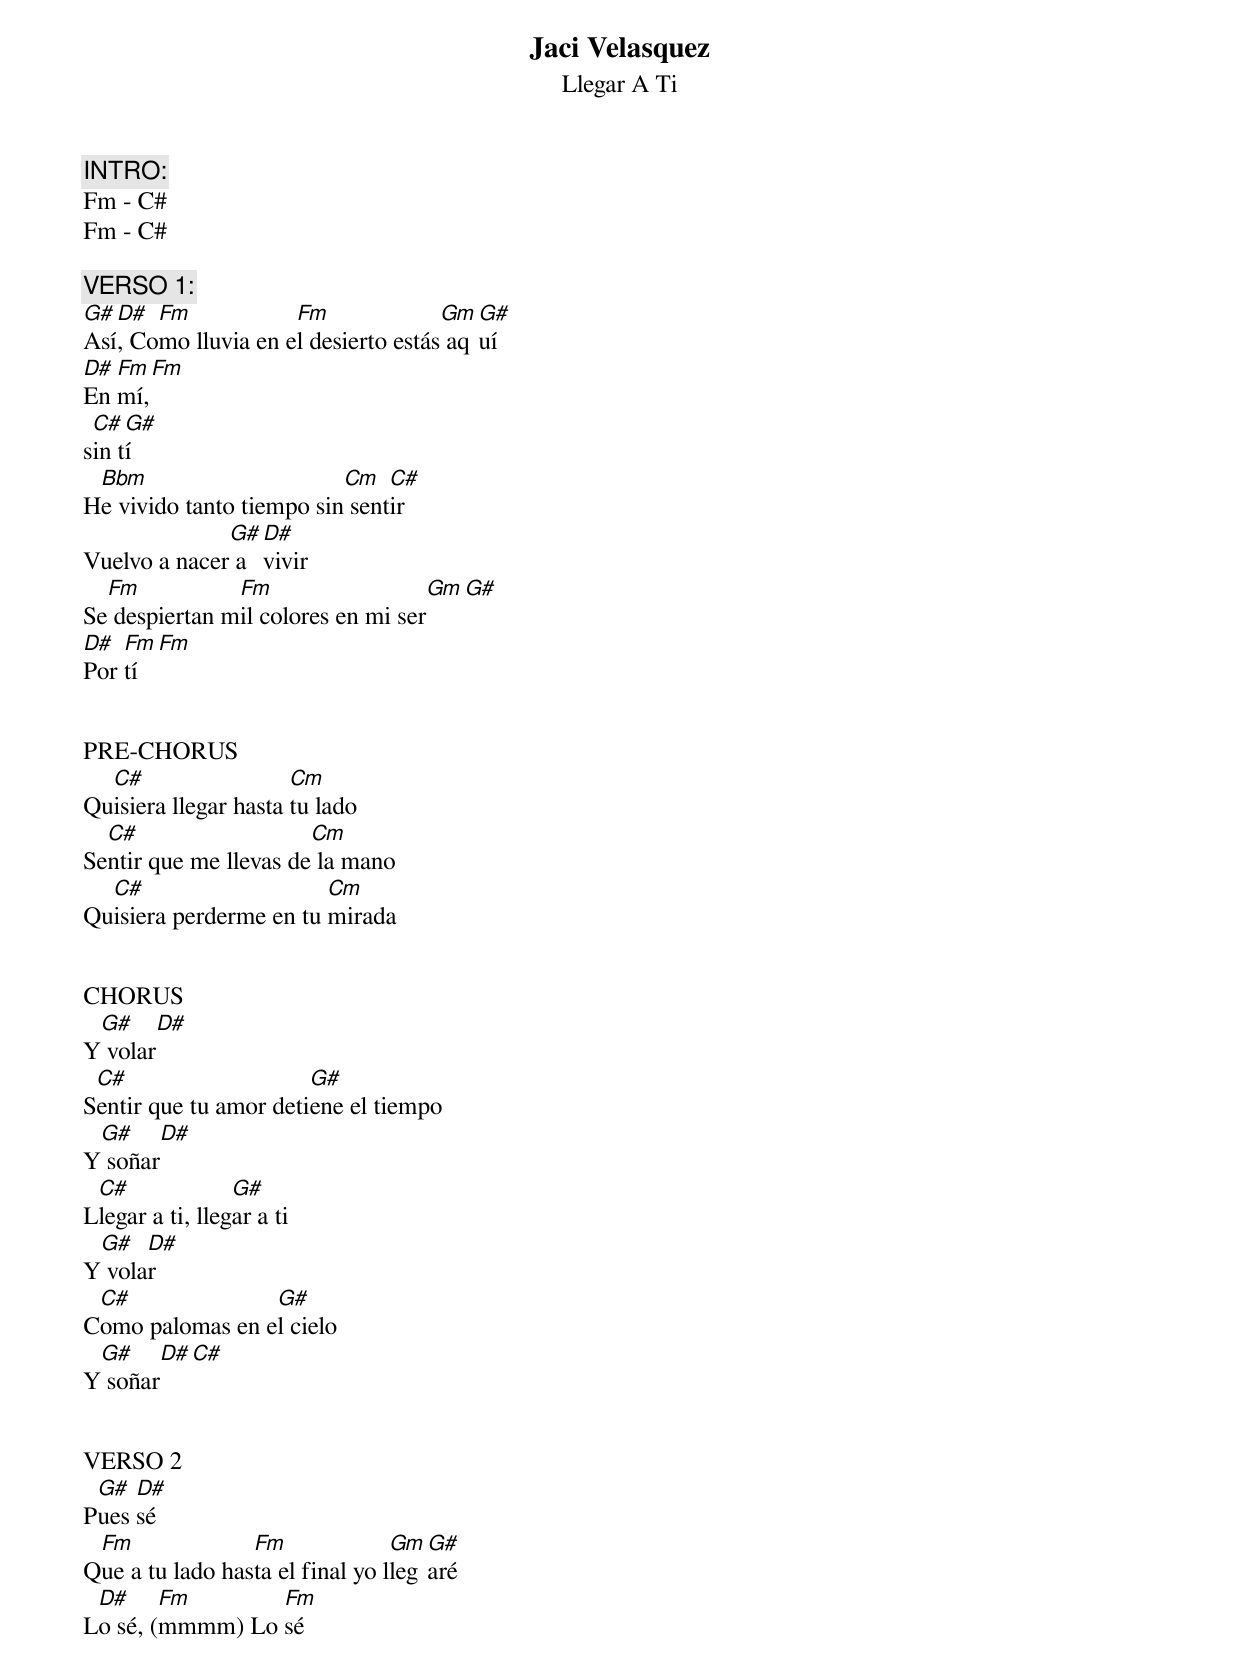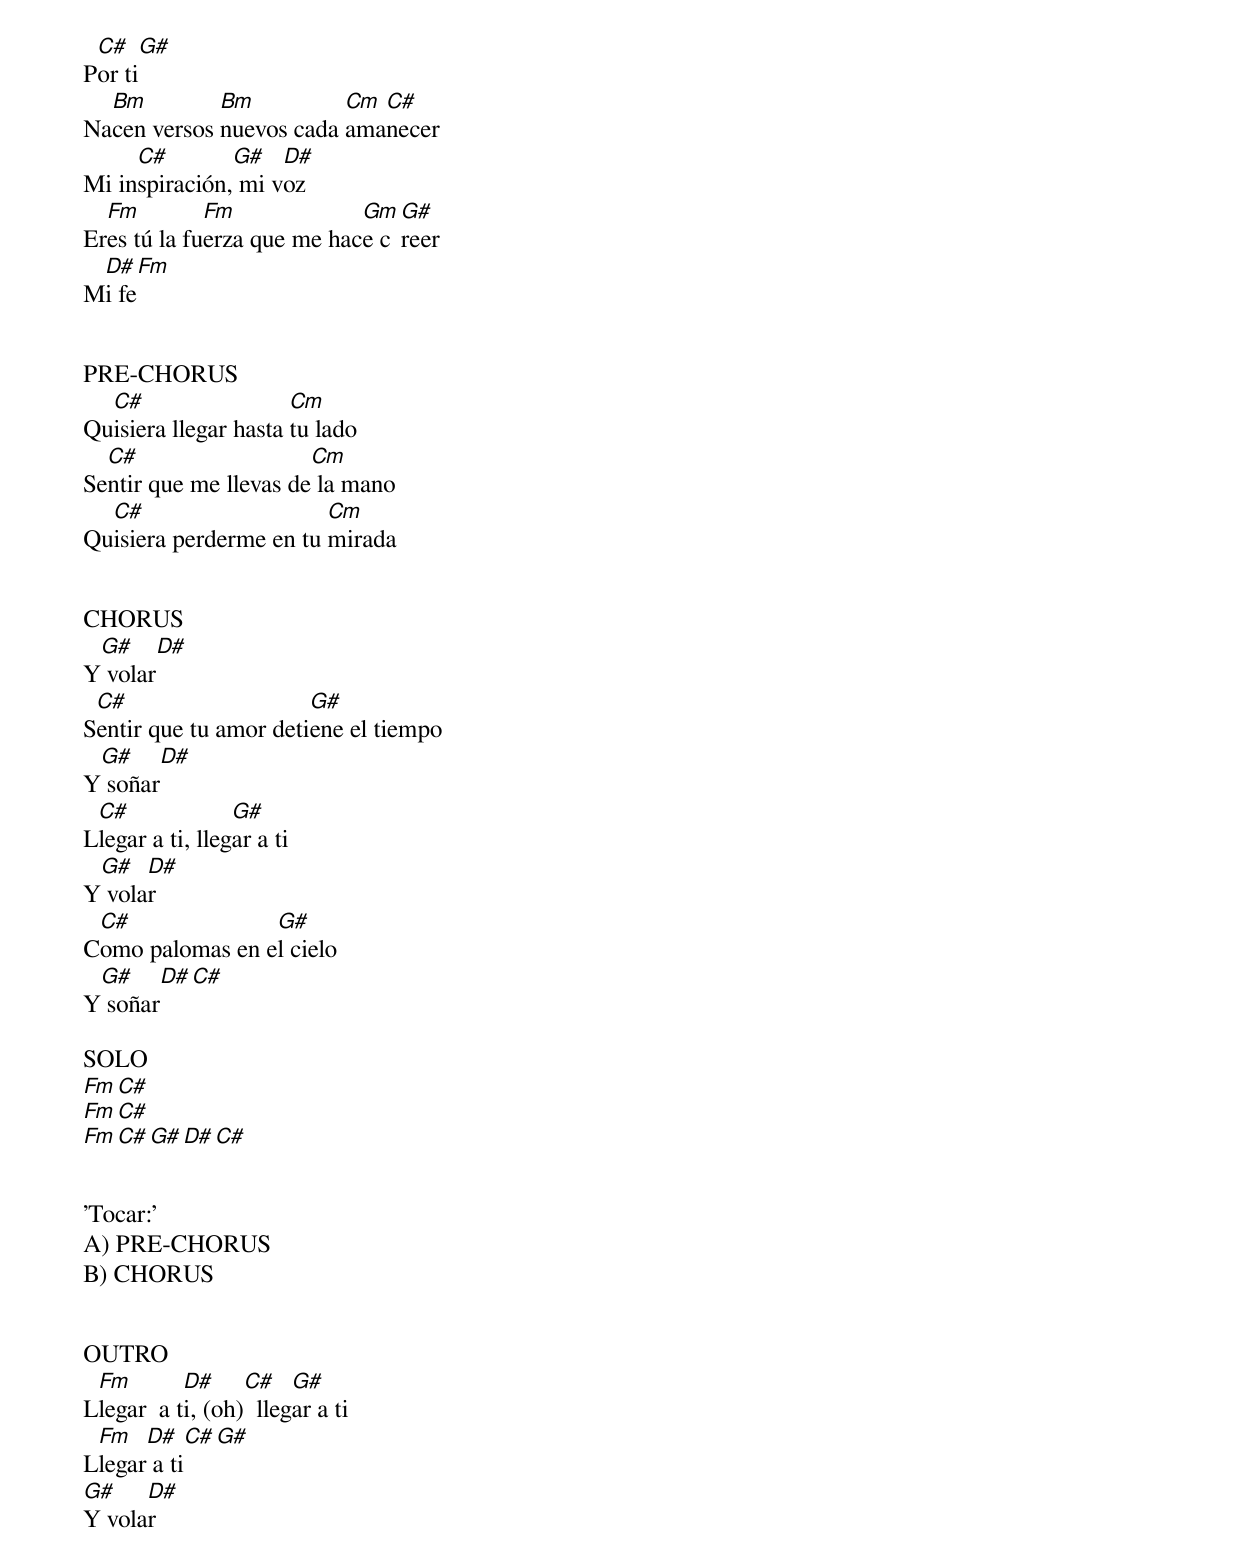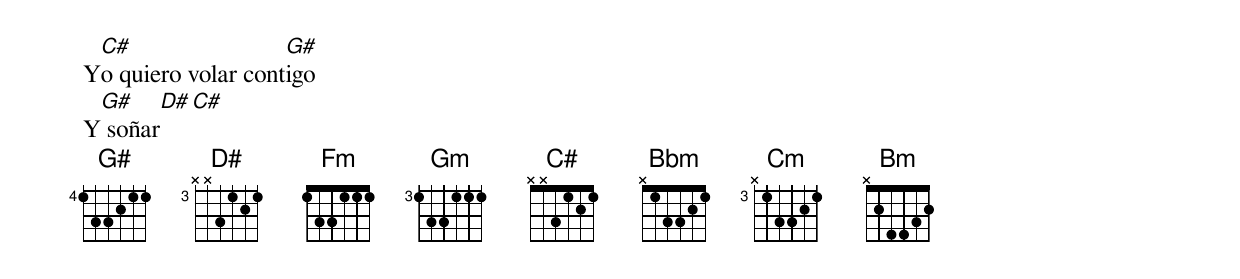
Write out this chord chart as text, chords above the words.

Jaci Velasquez
Llegar A Ti
INTRO:
Fm - C#
Fm - C#

VERSO 1:
G# D#  Fm            Fm              Gm G#
Así, Como lluvia en el desierto estás aquí
D# Fm     Fm
En mí,
 C#  G#
sin tí
 Bbm                      Cm   C#
He vivido tanto tiempo sin sentir
              G# D#
Vuelvo a nacer a vivir
  Fm           Fm                    Gm G#
Se despiertan mil colores en mi ser
D#  Fm     Fm
Por tí


PRE-CHORUS
  C#                  Cm
Quisiera llegar hasta tu lado
  C#                   Cm
Sentir que me llevas de la mano
  C#                    Cm
Quisiera perderme en tu mirada


CHORUS
 G#    D#
Y volar
 C#                    G#
Sentir que tu amor detiene el tiempo
 G#    D#
Y soñar
 C#              G#
Llegar a ti, llegar a ti
 G#   D#
Y volar
 C#              G#
Como palomas en el cielo
 G#     D# C#
Y soñar


VERSO 2
 G#  D#
Pues sé
 Fm              Fm              Gm G#
Que a tu lado hasta el final yo llegaré
 D#     Fm       Fm
Lo sé, (mmmm) Lo sé
 C#   G#
Por ti
  Bm         Bm          Cm C#
Nacen versos nuevos cada amanecer
     C#        G#   D#
Mi inspiración, mi voz
  Fm         Fm             Gm G#
Eres tú la fuerza que me hace creer
 D#   Fm
Mi fe


PRE-CHORUS
  C#                  Cm
Quisiera llegar hasta tu lado
  C#                   Cm
Sentir que me llevas de la mano
  C#                    Cm
Quisiera perderme en tu mirada


CHORUS
 G#    D#
Y volar
 C#                    G#
Sentir que tu amor detiene el tiempo
 G#    D#
Y soñar
 C#              G#
Llegar a ti, llegar a ti
 G#   D#
Y volar
 C#              G#
Como palomas en el cielo
 G#     D# C#
Y soñar

SOLO
Fm  C#
Fm  C#
Fm  C#  G#  D#  C#


'Tocar:'
A) PRE-CHORUS
B) CHORUS


OUTRO
 Fm        D#     C#    G#
Llegar  a ti, (oh)  llegar a ti
 Fm   D#   C#   G#
Llegar a ti
G#    D#
Y volar
 C#                 G#
Yo quiero volar contigo
 G#    D#   C#
Y soñar
